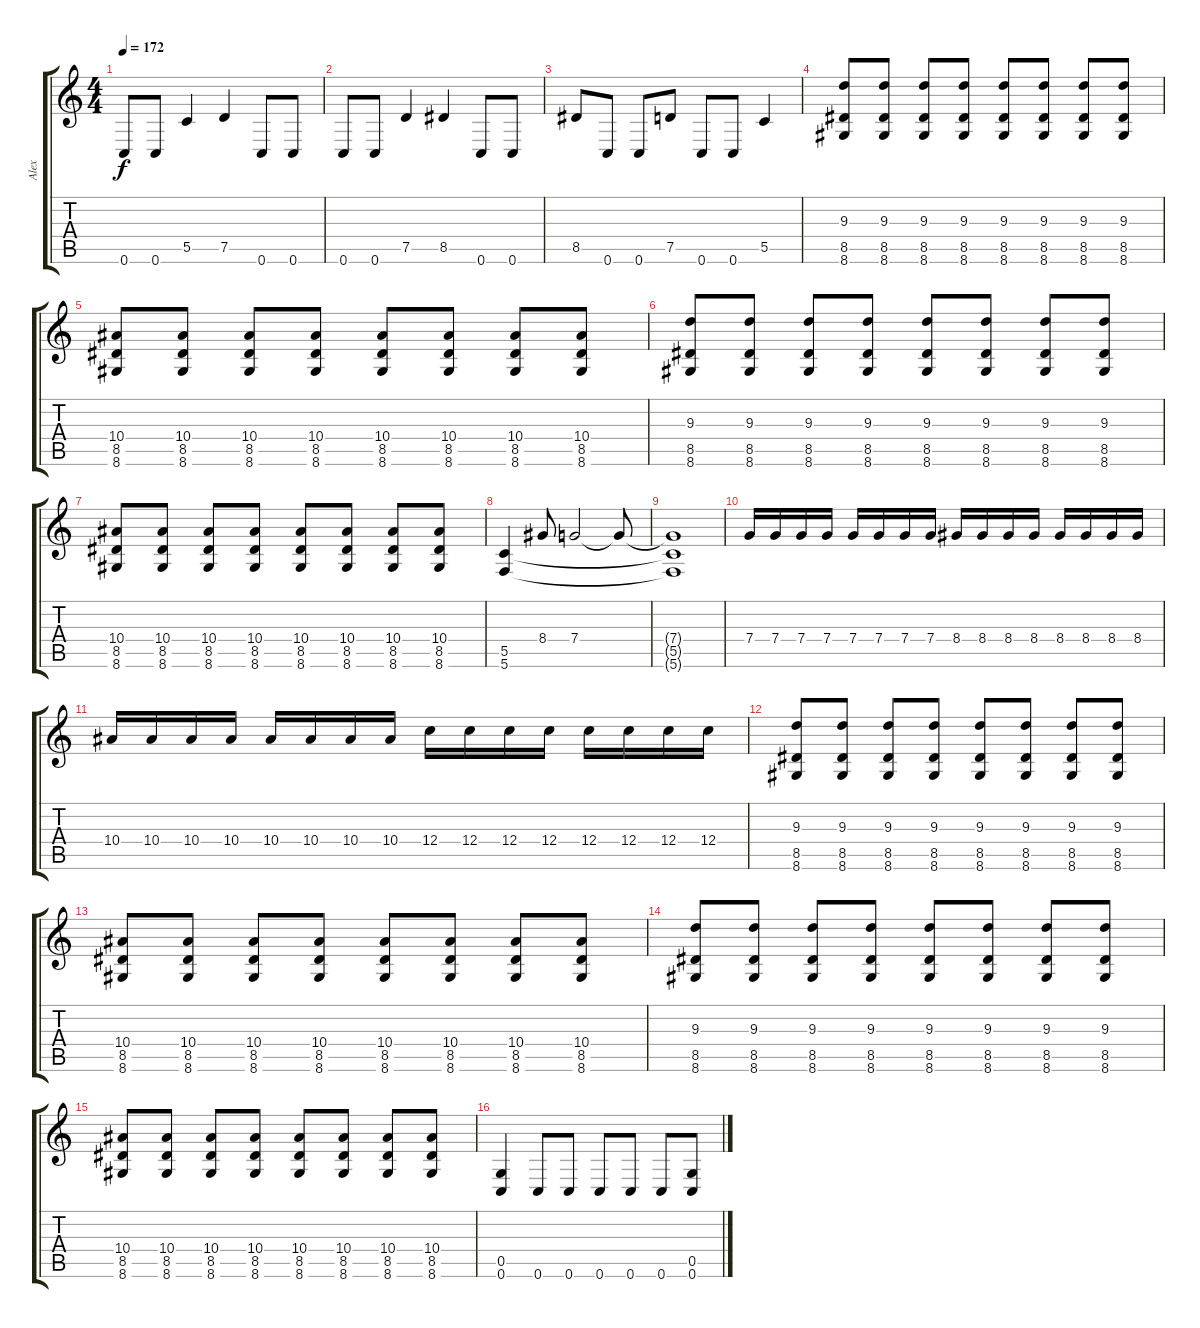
\track ("Alex" "Alex") {instrument distortionguitar}
\staff {score tabs}
\tuning (D4 A3 F3 C3 G2 C2) {hide}
\ts (4 4)
\tempo 172
\clef g2
\ks c
0.6.8{dy f} 0.6.8 5.5.4 7.5.4 0.6.8 0.6.8 |
0.6.8 0.6.8 7.5.4 8.5.4 0.6.8 0.6.8 |
8.5.8 0.6.8 0.6.8 7.5.8 0.6.8 0.6.8 5.5.4 |
(9.3 8.5 8.6).8 (9.3 8.5 8.6).8 (9.3 8.5 8.6).8 (9.3 8.5 8.6).8 (9.3 8.5 8.6).8 (9.3 8.5 8.6).8 (9.3 8.5 8.6).8 (9.3 8.5 8.6).8 |
(10.4 8.5 8.6).8 (10.4 8.5 8.6).8 (10.4 8.5 8.6).8 (10.4 8.5 8.6).8 (10.4 8.5 8.6).8 (10.4 8.5 8.6).8 (10.4 8.5 8.6).8 (10.4 8.5 8.6).8 |
(9.3 8.5 8.6).8 (9.3 8.5 8.6).8 (9.3 8.5 8.6).8 (9.3 8.5 8.6).8 (9.3 8.5 8.6).8 (9.3 8.5 8.6).8 (9.3 8.5 8.6).8 (9.3 8.5 8.6).8 |
(10.4 8.5 8.6).8 (10.4 8.5 8.6).8 (10.4 8.5 8.6).8 (10.4 8.5 8.6).8 (10.4 8.5 8.6).8 (10.4 8.5 8.6).8 (10.4 8.5 8.6).8 (10.4 8.5 8.6).8 |
(5.5 5.6).4 8.4.8 7.4.2 7.4{t}.8 |
(7.4{t} 5.5{t} 5.6{t}).1 |
7.4.16 7.4.16 7.4.16 7.4.16 7.4.16 7.4.16 7.4.16 7.4.16 8.4.16 8.4.16 8.4.16 8.4.16 8.4.16 8.4.16 8.4.16 8.4.16 |
10.4.16 10.4.16 10.4.16 10.4.16 10.4.16 10.4.16 10.4.16 10.4.16 12.4.16 12.4.16 12.4.16 12.4.16 12.4.16 12.4.16 12.4.16 12.4.16 |
(9.3 8.5 8.6).8 (9.3 8.5 8.6).8 (9.3 8.5 8.6).8 (9.3 8.5 8.6).8 (9.3 8.5 8.6).8 (9.3 8.5 8.6).8 (9.3 8.5 8.6).8 (9.3 8.5 8.6).8 |
(10.4 8.5 8.6).8 (10.4 8.5 8.6).8 (10.4 8.5 8.6).8 (10.4 8.5 8.6).8 (10.4 8.5 8.6).8 (10.4 8.5 8.6).8 (10.4 8.5 8.6).8 (10.4 8.5 8.6).8 |
(9.3 8.5 8.6).8 (9.3 8.5 8.6).8 (9.3 8.5 8.6).8 (9.3 8.5 8.6).8 (9.3 8.5 8.6).8 (9.3 8.5 8.6).8 (9.3 8.5 8.6).8 (9.3 8.5 8.6).8 |
(10.4 8.5 8.6).8 (10.4 8.5 8.6).8 (10.4 8.5 8.6).8 (10.4 8.5 8.6).8 (10.4 8.5 8.6).8 (10.4 8.5 8.6).8 (10.4 8.5 8.6).8 (10.4 8.5 8.6).8 |
(0.5 0.6).4 0.6.8 0.6.8 0.6.8 0.6.8 0.6.8 (0.5 0.6).8
